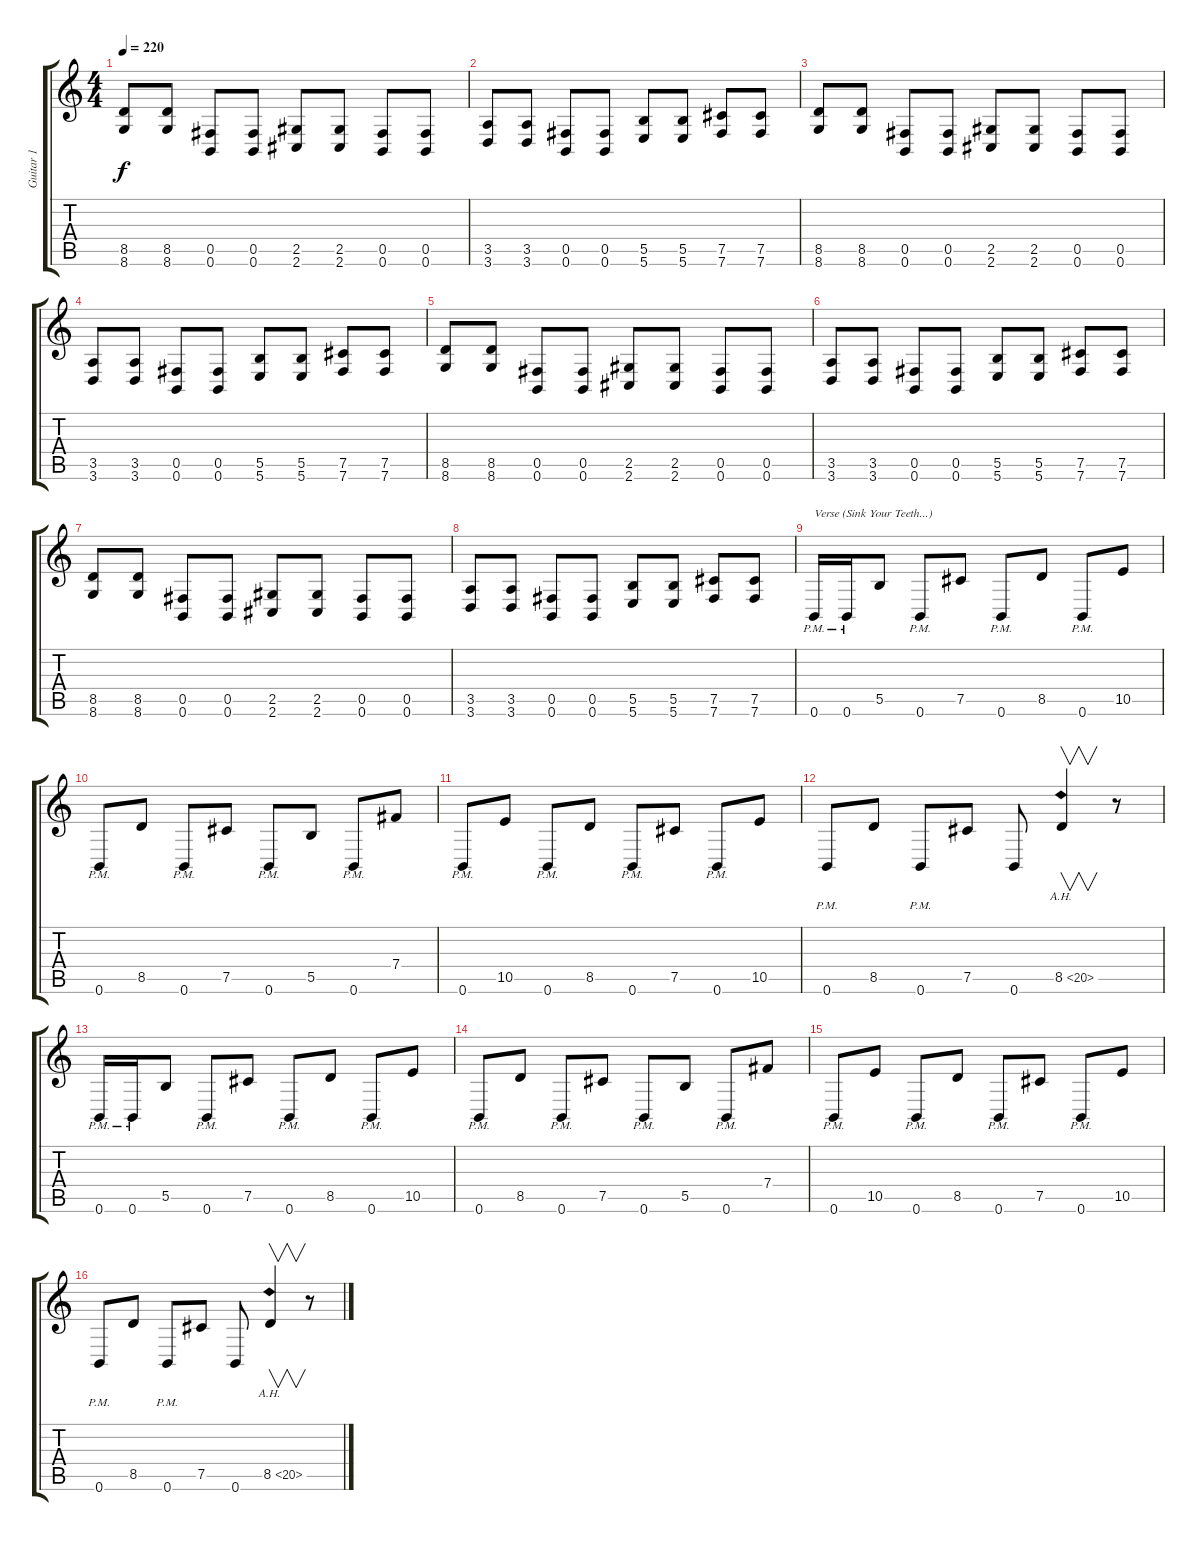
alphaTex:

\track ("Guitar 1" "Guitar 1") {instrument distortionguitar}
\staff {score tabs}
\tuning (Db4 Ab3 E3 B2 Gb2 B1) {hide}
\ts (4 4)
\tempo 220
\clef g2
\ks c
(8.5 8.6).8{dy f} (8.5 8.6).8 (0.5 0.6).8 (0.5 0.6).8 (2.5 2.6).8 (2.5 2.6).8 (0.5 0.6).8 (0.5 0.6).8 |
(3.5 3.6).8 (3.5 3.6).8 (0.5 0.6).8 (0.5 0.6).8 (5.5 5.6).8 (5.5 5.6).8 (7.5 7.6).8 (7.5 7.6).8 |
(8.5 8.6).8 (8.5 8.6).8 (0.5 0.6).8 (0.5 0.6).8 (2.5 2.6).8 (2.5 2.6).8 (0.5 0.6).8 (0.5 0.6).8 |
(3.5 3.6).8 (3.5 3.6).8 (0.5 0.6).8 (0.5 0.6).8 (5.5 5.6).8 (5.5 5.6).8 (7.5 7.6).8 (7.5 7.6).8 |
(8.5 8.6).8 (8.5 8.6).8 (0.5 0.6).8 (0.5 0.6).8 (2.5 2.6).8 (2.5 2.6).8 (0.5 0.6).8 (0.5 0.6).8 |
(3.5 3.6).8 (3.5 3.6).8 (0.5 0.6).8 (0.5 0.6).8 (5.5 5.6).8 (5.5 5.6).8 (7.5 7.6).8 (7.5 7.6).8 |
(8.5 8.6).8 (8.5 8.6).8 (0.5 0.6).8 (0.5 0.6).8 (2.5 2.6).8 (2.5 2.6).8 (0.5 0.6).8 (0.5 0.6).8 |
(3.5 3.6).8 (3.5 3.6).8 (0.5 0.6).8 (0.5 0.6).8 (5.5 5.6).8 (5.5 5.6).8 (7.5 7.6).8 (7.5 7.6).8 |
0.6{pm}.16{txt "Verse (Sink Your Teeth...)"} 0.6{pm}.16 5.5.8 0.6{pm}.8 7.5.8 0.6{pm}.8 8.5.8 0.6{pm}.8 10.5.8 |
0.6{pm}.8 8.5.8 0.6{pm}.8 7.5.8 0.6{pm}.8 5.5.8 0.6{pm}.8 7.4.8 |
0.6{pm}.8 10.5.8 0.6{pm}.8 8.5.8 0.6{pm}.8 7.5.8 0.6{pm}.8 10.5.8 |
0.6{pm}.8 8.5.8 0.6{pm}.8 7.5.8 0.6.8 8.5{ah 12}.4{v instrument guitarharmonics} r.8 |
0.6{pm}.16{instrument distortionguitar} 0.6{pm}.16 5.5.8 0.6{pm}.8 7.5.8 0.6{pm}.8 8.5.8 0.6{pm}.8 10.5.8 |
0.6{pm}.8 8.5.8 0.6{pm}.8 7.5.8 0.6{pm}.8 5.5.8 0.6{pm}.8 7.4.8 |
0.6{pm}.8 10.5.8 0.6{pm}.8 8.5.8 0.6{pm}.8 7.5.8 0.6{pm}.8 10.5.8 |
0.6{pm}.8 8.5.8 0.6{pm}.8 7.5.8 0.6.8 8.5{ah 12}.4{v instrument guitarharmonics} r.8
